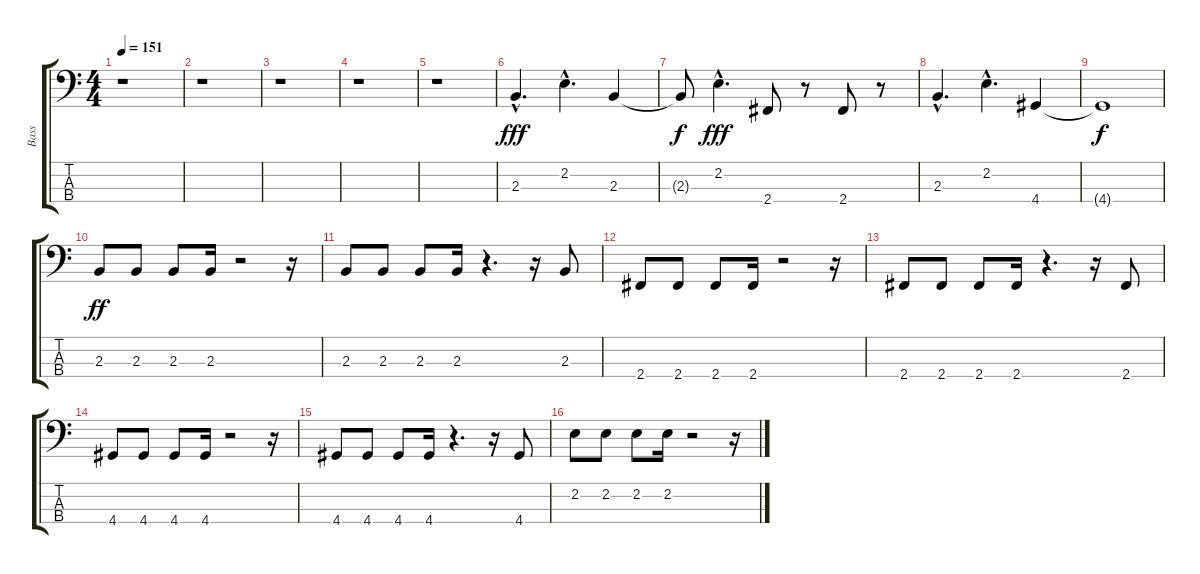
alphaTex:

\track ("Bass" "Bass") {instrument electricbassfinger}
\staff {score tabs}
\tuning (G2 D2 A1 E1) {hide}
\ts (4 4)
\tempo 151
\clef f4
\ks c
r.1{dy fff instrument electricbassfinger} |
r.1 |
r.1 |
r.1 |
r.1 |
2.3{hac}.4{d instrument electricbassfinger} 2.2{hac}.4{d} 2.3.4 |
2.3{t}.8{dy f} 2.2{hac}.4{d dy fff} 2.4.8 r.8 2.4.8 r.8 |
2.3{hac}.4{d} 2.2{hac}.4{d} 4.4.4 |
4.4{t}.1{dy f} |
2.3.8{dy ff} 2.3.8 2.3.8 2.3.16 r.2 r.16 |
2.3.8 2.3.8 2.3.8 2.3.16 r.4{d} r.16 2.3.8 |
2.4.8 2.4.8 2.4.8 2.4.16 r.2 r.16 |
2.4.8 2.4.8 2.4.8 2.4.16 r.4{d} r.16 2.4.8 |
4.4.8 4.4.8 4.4.8 4.4.16 r.2 r.16 |
4.4.8 4.4.8 4.4.8 4.4.16 r.4{d} r.16 4.4.8 |
2.2.8 2.2.8 2.2.8 2.2.16 r.2 r.16
